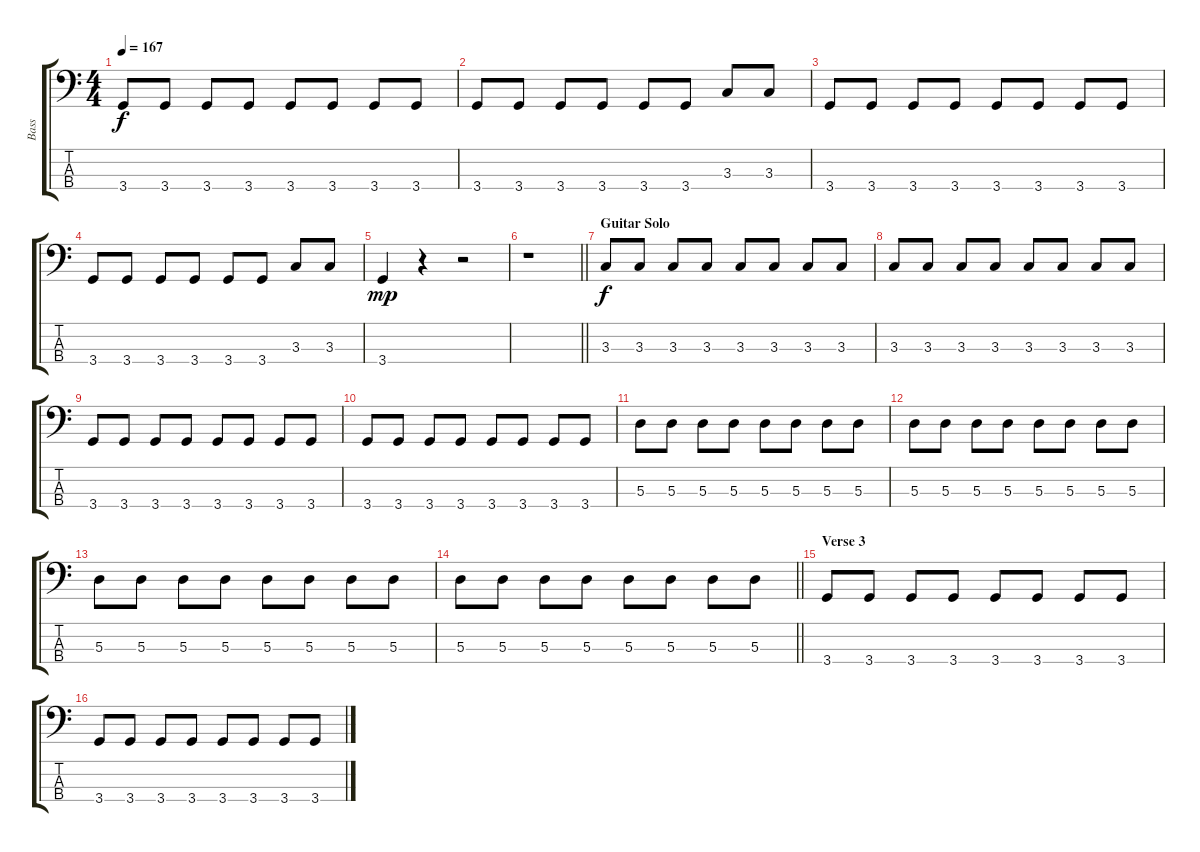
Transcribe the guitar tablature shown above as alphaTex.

\track ("Bass" "Bass") {instrument electricbassfinger}
\staff {score tabs}
\tuning (G2 D2 A1 E1) {hide}
\ts (4 4)
\tempo 167
\clef f4
\ks aminor
3.4.8{dy f} 3.4.8 3.4.8 3.4.8 3.4.8 3.4.8 3.4.8 3.4.8 |
3.4.8 3.4.8 3.4.8 3.4.8 3.4.8 3.4.8 3.3.8 3.3.8 |
3.4.8 3.4.8 3.4.8 3.4.8 3.4.8 3.4.8 3.4.8 3.4.8 |
3.4.8 3.4.8 3.4.8 3.4.8 3.4.8 3.4.8 3.3.8 3.3.8 |
3.4.4{dy mp} r.4 r.2 |
\barLineRight lightlight
r.1 |
\section ("" "Guitar Solo")
3.3.8{dy f} 3.3.8 3.3.8 3.3.8 3.3.8 3.3.8 3.3.8 3.3.8 |
3.3.8 3.3.8 3.3.8 3.3.8 3.3.8 3.3.8 3.3.8 3.3.8 |
3.4.8 3.4.8 3.4.8 3.4.8 3.4.8 3.4.8 3.4.8 3.4.8 |
3.4.8 3.4.8 3.4.8 3.4.8 3.4.8 3.4.8 3.4.8 3.4.8 |
5.3.8 5.3.8 5.3.8 5.3.8 5.3.8 5.3.8 5.3.8 5.3.8 |
5.3.8 5.3.8 5.3.8 5.3.8 5.3.8 5.3.8 5.3.8 5.3.8 |
5.3.8 5.3.8 5.3.8 5.3.8 5.3.8 5.3.8 5.3.8 5.3.8 |
\barLineRight lightlight
5.3.8 5.3.8 5.3.8 5.3.8 5.3.8 5.3.8 5.3.8 5.3.8 |
\section ("" "Verse 3")
3.4.8 3.4.8 3.4.8 3.4.8 3.4.8 3.4.8 3.4.8 3.4.8 |
3.4.8 3.4.8 3.4.8 3.4.8 3.4.8 3.4.8 3.4.8 3.4.8
